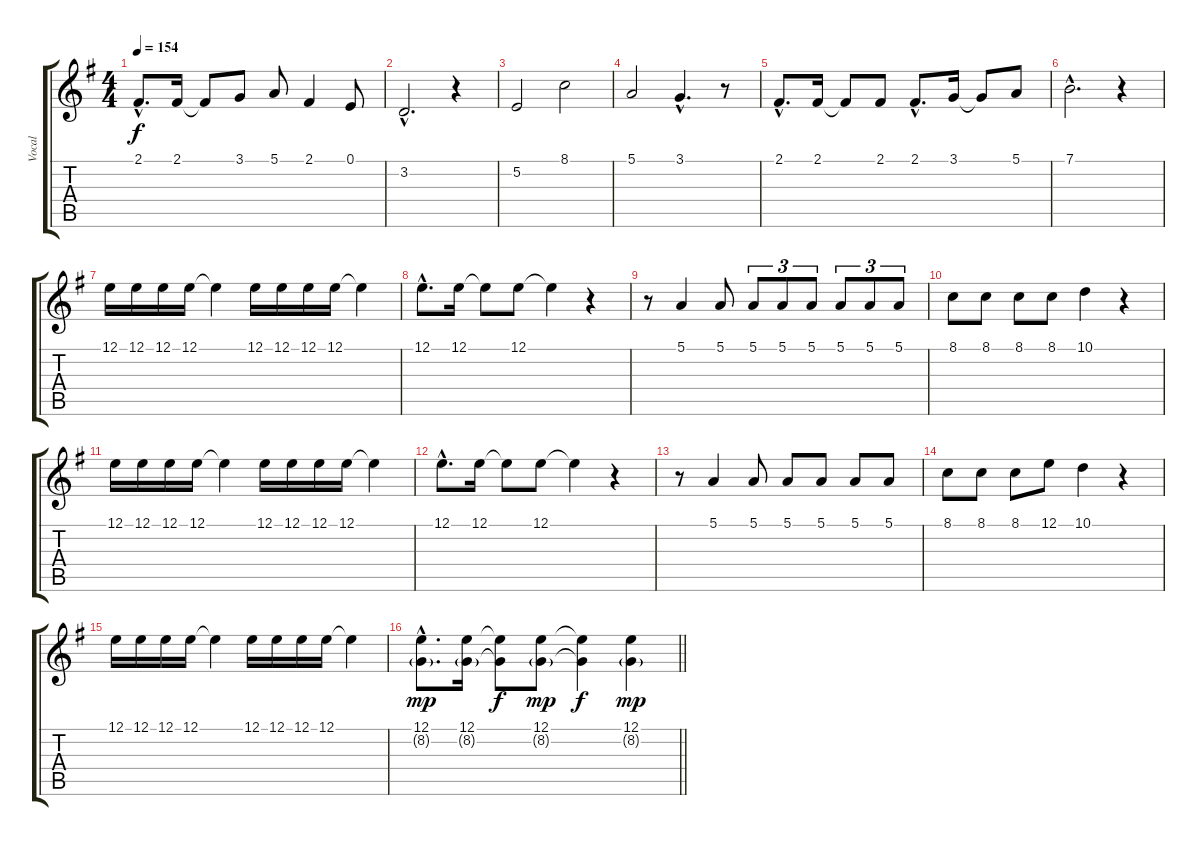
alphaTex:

\track ("Vocal" "Vocal") {instrument trumpet}
\staff {score tabs}
\tuning (E4 B3 G3 D3 A2 E2) {hide}
\ts (4 4)
\tempo 154
\clef g2
\ks g
2.1{hac}.8{d dy f} 2.1.16 2.1{t}.8 3.1.8 5.1.8 2.1.4 0.1.8 |
3.2{hac}.2{d} r.4 |
5.2.2 8.1.2 |
5.1.2 3.1{hac}.4{d} r.8 |
2.1{hac}.8{d} 2.1.16 2.1{t}.8 2.1.8 2.1{hac}.8{d} 3.1.16 3.1{t}.8 5.1.8 |
7.1{hac}.2{d} r.4 |
12.1.16 12.1.16 12.1.16 12.1.16 12.1{t}.4 12.1.16 12.1.16 12.1.16 12.1.16 12.1{t}.4 |
12.1{hac}.8{d} 12.1.16 12.1{t}.8 12.1.8 12.1{t}.4 r.4 |
r.8 5.1.4 5.1.8 5.1.8{tu (3 2)} 5.1.8{tu (3 2)} 5.1.8{tu (3 2)} 5.1.8{tu (3 2)} 5.1.8{tu (3 2)} 5.1.8{tu (3 2)} |
8.1.8 8.1.8 8.1.8 8.1.8 10.1.4 r.4 |
12.1.16 12.1.16 12.1.16 12.1.16 12.1{t}.4 12.1.16 12.1.16 12.1.16 12.1.16 12.1{t}.4 |
12.1{hac}.8{d} 12.1.16 12.1{t}.8 12.1.8 12.1{t}.4 r.4 |
r.8 5.1.4 5.1.8 5.1.8 5.1.8 5.1.8 5.1.8 |
8.1.8 8.1.8 8.1.8 12.1.8 10.1.4 r.4 |
12.1.16 12.1.16 12.1.16 12.1.16 12.1{t}.4 12.1.16 12.1.16 12.1.16 12.1.16 12.1{t}.4 |
\barLineRight lightlight
(12.1{hac} 8.2{g hac}).8{d dy mp} (12.1 8.2{g}).16 (12.1{t} 8.2{t}).8{dy f} (12.1 8.2{g}).8{dy mp} (12.1{t} 8.2{t}).4{dy f} (12.1 8.2{g}).4{dy mp}
